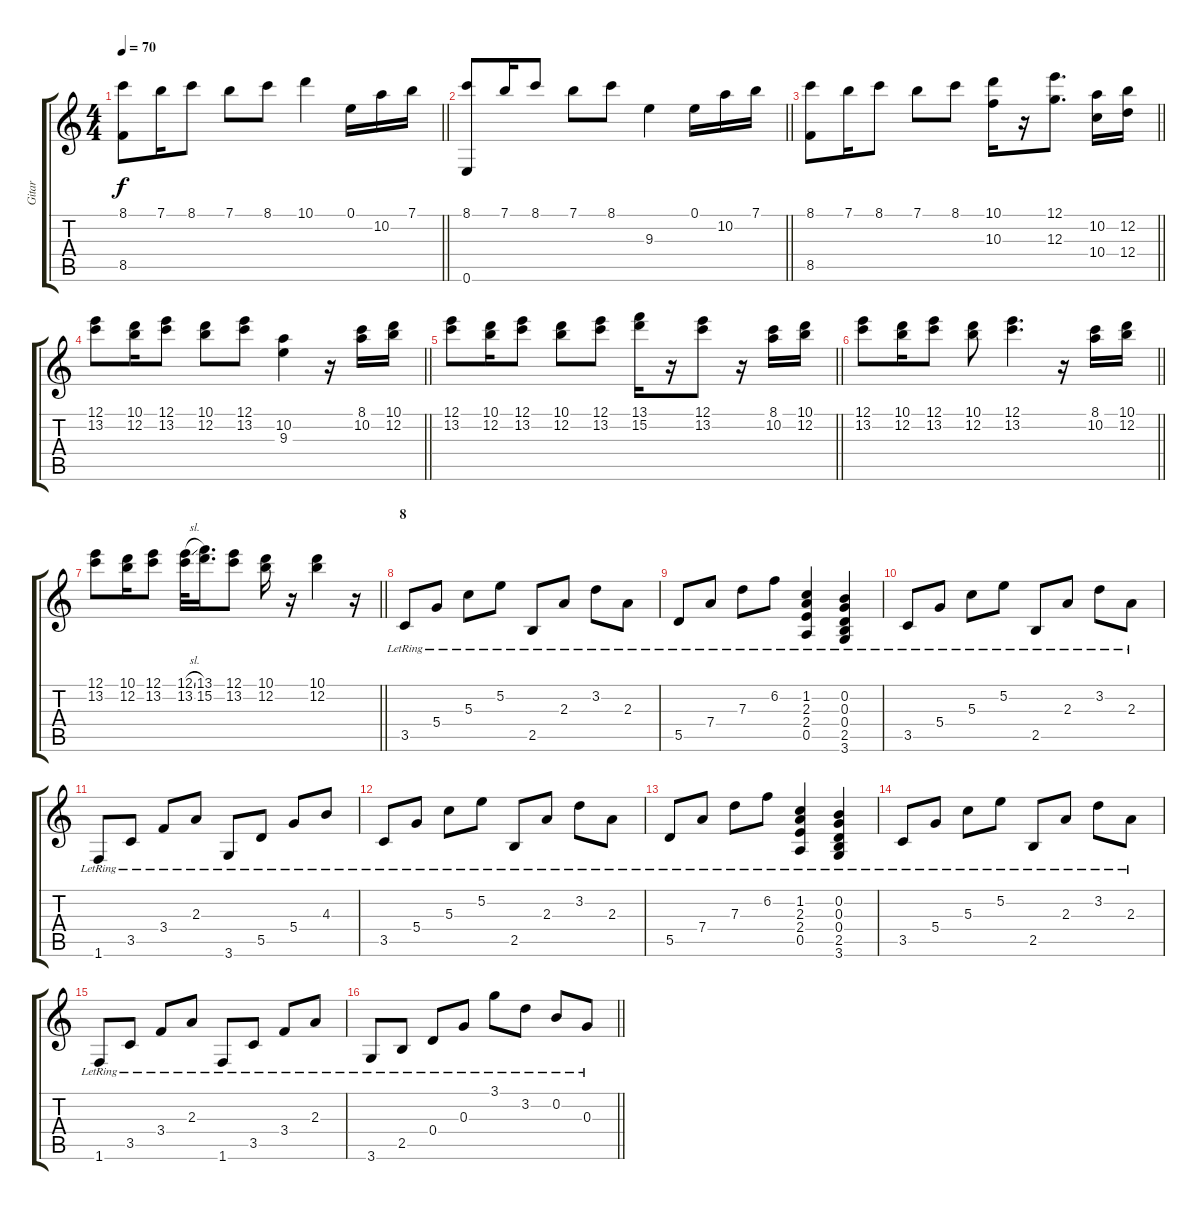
\track ("Gitar" "Gitar") {instrument acousticguitarsteel}
\staff {score tabs}
\tuning (E4 B3 G3 D3 A2 E2) {hide}
\ts (4 4)
\tempo 70
\clef g2
\barLineRight lightlight
\ks c
(8.1 8.5).8{dy f} 7.1.16 8.1.8 7.1.8 8.1.8 10.1.4 0.1.16 10.2.16 7.1.16 |
\barLineRight lightlight
(8.1 0.6).8 7.1.16 8.1.8 7.1.8 8.1.8 9.3.4 0.1.16 10.2.16 7.1.16 |
\barLineRight lightlight
(8.1 8.5).8 7.1.16 8.1.8 7.1.8 8.1.8 (10.1 10.3).16 r.16 (12.1 12.3).8{d} (10.2 10.4).16 (12.2 12.4).16 |
\barLineRight lightlight
(12.1 13.2).8 (10.1 12.2).16 (12.1 13.2).8 (10.1 12.2).8 (12.1 13.2).8 (10.2 9.3).4 r.16 (8.1 10.2).16 (10.1 12.2).16 |
\barLineRight lightlight
(12.1 13.2).8 (10.1 12.2).16 (12.1 13.2).8 (10.1 12.2).8 (12.1 13.2).8 (13.1 15.2).16 r.16 (12.1 13.2).8 r.16 (8.1 10.2).16 (10.1 12.2).16 |
\barLineRight lightlight
(12.1 13.2).8 (10.1 12.2).16 (12.1 13.2).8 (10.1 12.2).8 (12.1 13.2).4{d} r.16 (8.1 10.2).16 (10.1 12.2).16 |
\barLineRight lightlight
(12.1 13.2).8 (10.1 12.2).16 (12.1 13.2).8 (12.1{sl} 13.2).32 (13.1 15.2).16{d} (12.1 13.2).8 (10.1 12.2).16 r.16 (10.1 12.2).4 r.16 |
\section ("" "8")
3.5{lr}.8 5.4{lr}.8 5.3{lr}.8 5.2{lr}.8 2.5{lr}.8 2.3{lr}.8 3.2{lr}.8 2.3{lr}.8 |
5.5{lr}.8 7.4{lr}.8 7.3{lr}.8 6.2{lr}.8 (1.2{lr} 2.3{lr} 2.4{lr} 0.5{lr}).4 (0.2{lr} 0.3{lr} 0.4{lr} 2.5{lr} 3.6{lr}).4 |
3.5{lr}.8 5.4{lr}.8 5.3{lr}.8 5.2{lr}.8 2.5{lr}.8 2.3{lr}.8 3.2{lr}.8 2.3{lr}.8 |
1.6{lr}.8 3.5{lr}.8 3.4{lr}.8 2.3{lr}.8 3.6{lr}.8 5.5{lr}.8 5.4{lr}.8 4.3{lr}.8 |
3.5{lr}.8 5.4{lr}.8 5.3{lr}.8 5.2{lr}.8 2.5{lr}.8 2.3{lr}.8 3.2{lr}.8 2.3{lr}.8 |
5.5{lr}.8 7.4{lr}.8 7.3{lr}.8 6.2{lr}.8 (1.2{lr} 2.3{lr} 2.4{lr} 0.5{lr}).4 (0.2{lr} 0.3{lr} 0.4{lr} 2.5{lr} 3.6{lr}).4 |
3.5{lr}.8 5.4{lr}.8 5.3{lr}.8 5.2{lr}.8 2.5{lr}.8 2.3{lr}.8 3.2{lr}.8 2.3{lr}.8 |
1.6{lr}.8 3.5{lr}.8 3.4{lr}.8 2.3{lr}.8 1.6{lr}.8 3.5{lr}.8 3.4{lr}.8 2.3{lr}.8 |
\barLineRight lightlight
3.6{lr}.8 2.5{lr}.8 0.4{lr}.8 0.3{lr}.8 3.1{lr}.8 3.2{lr}.8 0.2{lr}.8 0.3{lr}.8
